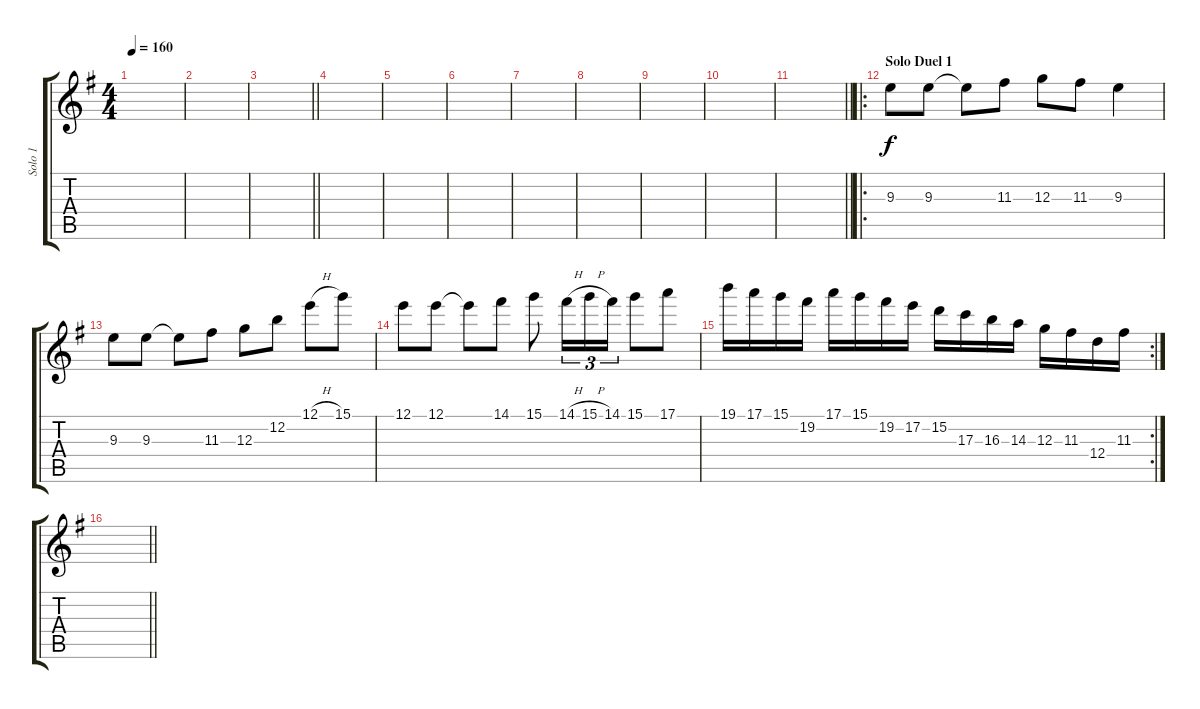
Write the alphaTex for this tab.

\track ("Solo 1" "Solo 1") {instrument distortionguitar}
\staff {score tabs}
\tuning (E4 B3 G3 D3 A2 E2) {hide}
\ts (4 4)
\tempo 160
\clef g2
\ks eminor
|
|
\barLineRight lightlight
|
|
|
|
|
|
|
|
\barLineRight lightlight
|
\ro
\section ("" "Solo Duel 1")
9.3.8 9.3.8 9.3{t}.8 11.3.8 12.3.8 11.3.8 9.3.4 |
9.3.8 9.3.8 9.3{t}.8 11.3.8 12.3.8 12.2.8 12.1{h}.8 15.1.8 |
12.1.8 12.1.8 12.1{t}.8 14.1.8 15.1.8 14.1{h}.16{tu (3 2)} 15.1{h}.16{tu (3 2)} 14.1.16{tu (3 2)} 15.1.8 17.1.8 |
\rc 2
19.1.16 17.1.16 15.1.16 19.2.16 17.1.16 15.1.16 19.2.16 17.2.16 15.2.16 17.3.16 16.3.16 14.3.16 12.3.16 11.3.16 12.4.16 11.3.16 |
\barLineRight lightlight
